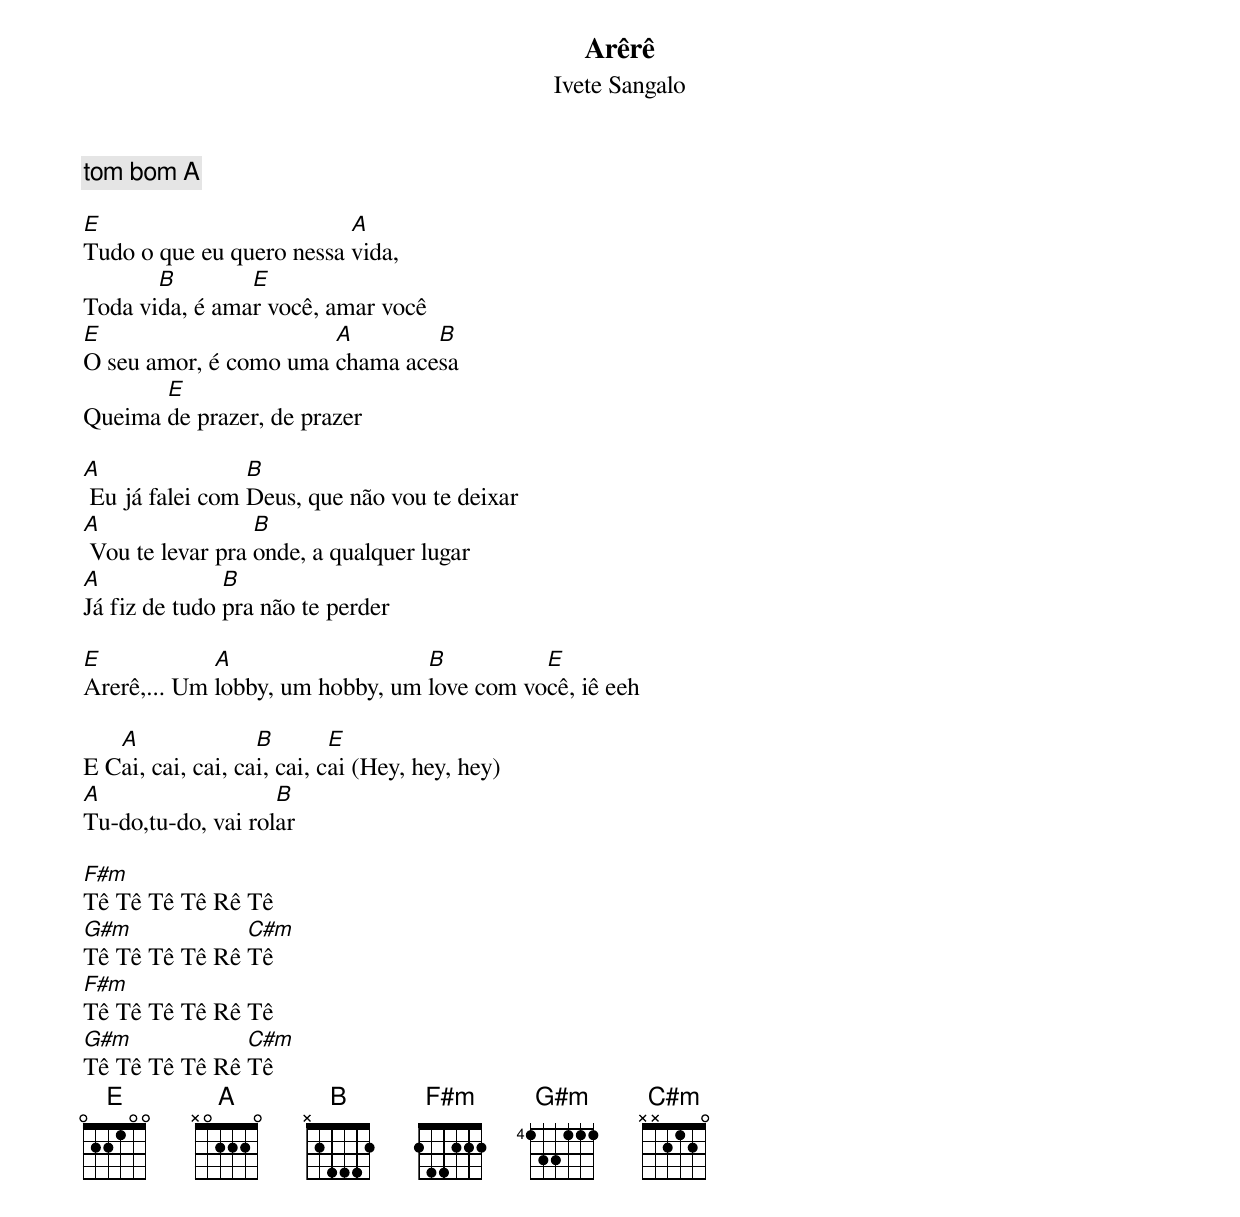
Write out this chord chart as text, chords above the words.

Arêrê
Ivete Sangalo

tom bom A

E                         A
Tudo o que eu quero nessa vida,
       B        E
Toda vida, é amar você, amar você
E                      A        B
O seu amor, é como uma chama acesa
       E
Queima de prazer, de prazer

A                B
 Eu já falei com Deus, que não vou te deixar
A                 B
 Vou te levar pra onde, a qualquer lugar
A              B
Já fiz de tudo pra não te perder

E            A                   B          E
Arerê,... Um lobby, um hobby, um love com você, iê eeh

   A               B        E
E Cai, cai, cai, cai, cai, cai (Hey, hey, hey)
A                   B
Tu-do,tu-do, vai rolar

F#m
Tê Tê Tê Tê Rê Tê
G#m            C#m
Tê Tê Tê Tê Rê Tê
F#m
Tê Tê Tê Tê Rê Tê
G#m            C#m
Tê Tê Tê Tê Rê Tê
